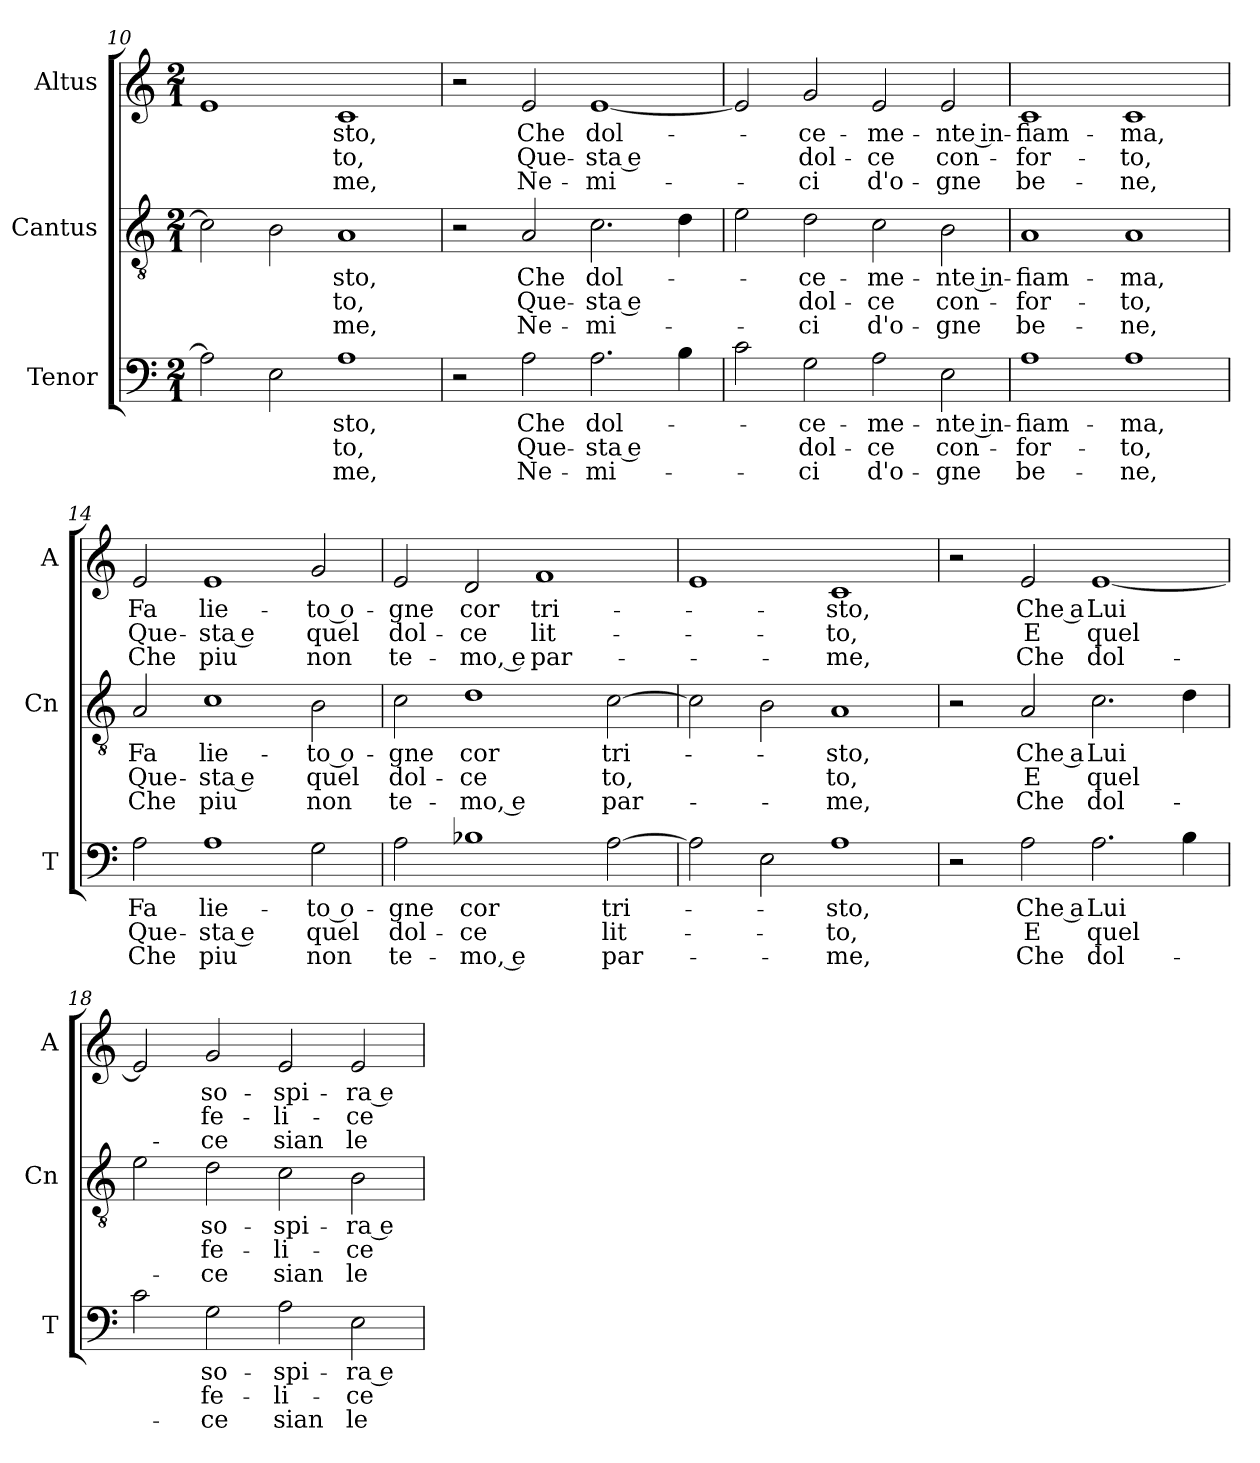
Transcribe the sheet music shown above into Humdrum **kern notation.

**kern	**text	**text	**text	**kern	**text	**text	**text	**kern	**text	**text	**text
*part3	*part3	*part3	*part3	*part2	*part2	*part2	*part2	*part1	*part1	*part1	*part1
*staff3	*staff3	*staff3	*staff3	*staff2	*staff2	*staff2	*staff2	*staff1	*staff1	*staff1	*staff1
*I"Tenor	*	*	*	*I"Cantus	*	*	*	*I"Altus	*	*	*
*I'T	*	*	*	*I'Cn	*	*	*	*I'A	*	*	*
*clefF4	*	*	*	*clefGv2	*	*	*	*clefG2	*	*	*
*k[]	*	*	*	*k[]	*	*	*	*k[]	*	*	*
*M2/1	*	*	*	*M2/1	*	*	*	*M2/1	*	*	*
=10	=10	=10	=10	=10	=10	=10	=10	=10	=10	=10	=10
2A]	.	.	.	2c]	.	.	.	1e	.	.	.
2E	.	.	.	2B	.	.	.	.	.	.	.
1A	-sto,	-to,	-me,	1A	-sto,	-to,	-me,	1c	-sto,	-to,	-me,
=11	=11	=11	=11	=11	=11	=11	=11	=11	=11	=11	=11
2r	.	.	.	2r	.	.	.	2r	.	.	.
2A	Che	Que-	Ne-	2A	Che	Que-	Ne-	2e	Che	Que-	Ne-
2.A	dol-	-sta e	-mi-	2.c	dol-	-sta e	-mi-	[1e	dol-	-sta e	-mi-
4B	.	.	.	4d	.	.	.	.	.	.	.
=12	=12	=12	=12	=12	=12	=12	=12	=12	=12	=12	=12
2c	.	.	.	2e	.	.	.	2e]	.	.	.
2G	-ce-	dol-	-ci	2d	-ce-	dol-	-ci	2g	-ce-	dol-	-ci
2A	-me-	-ce	d'o-	2c	-me-	-ce	d'o-	2e	-me-	-ce	d'o-
2E	-nte in-	con-	-gne	2B	-nte in-	con-	-gne	2e	-nte in-	con-	-gne
=13	=13	=13	=13	=13	=13	=13	=13	=13	=13	=13	=13
1A	-fiam-	-for-	be-	1A	-fiam-	-for-	be-	1c	-fiam-	-for-	be-
1A	-ma,	-to,	-ne,	1A	-ma,	-to,	-ne,	1c	-ma,	-to,	-ne,
=14	=14	=14	=14	=14	=14	=14	=14	=14	=14	=14	=14
2A	Fa	Que-	Che	2A	Fa	Que-	Che	2e	Fa	Que-	Che
1A	lie-	-sta e	piu	1c	lie-	-sta e	piu	1e	lie-	-sta e	piu
2G	-to o-	quel	non	2B	-to o-	quel	non	2g	-to o-	quel	non
=15	=15	=15	=15	=15	=15	=15	=15	=15	=15	=15	=15
2A	-gne	dol-	te-	2c	-gne	dol-	te-	2e	-gne	dol-	te-
1B-X	cor	-ce	-mo, e	1d	cor	-ce	-mo, e	2d	cor	-ce	-mo, e
.	.	.	.	.	.	.	.	1f	tri-	lit-	par-
[2A	tri-	lit-	par-	[2c	tri-	-to,	par-	.	.	.	.
=16	=16	=16	=16	=16	=16	=16	=16	=16	=16	=16	=16
2A]	.	.	.	2c]	.	.	.	1e	.	.	.
2E	.	.	.	2B	.	.	.	.	.	.	.
1A	-sto,	-to,	-me,	1A	-sto,	to,	-me,	1c	-sto,	-to,	-me,
=17	=17	=17	=17	=17	=17	=17	=17	=17	=17	=17	=17
2r	.	.	.	2r	.	.	.	2r	.	.	.
2A	Che a	E	Che	2A	Che a	E	Che	2e	Che a	E	Che
2.A	Lui	quel	dol-	2.c	Lui	quel	dol-	[1e	Lui	quel	dol-
4B	.	.	.	4d	.	.	.	.	.	.	.
=18	=18	=18	=18	=18	=18	=18	=18	=18	=18	=18	=18
2c	.	.	.	2e	.	.	.	2e]	.	.	.
2G	so-	fe-	-ce	2d	so-	fe-	-ce	2g	so-	fe-	-ce
2A	-spi-	-li-	sian	2c	-spi-	-li-	sian	2e	-spi-	-li-	sian
2E	-ra e	-ce	le	2B	-ra e	-ce	le	2e	-ra e	-ce	le
=	=	=	=	=	=	=	=	=	=	=	=
*-	*-	*-	*-	*-	*-	*-	*-	*-	*-	*-	*-
